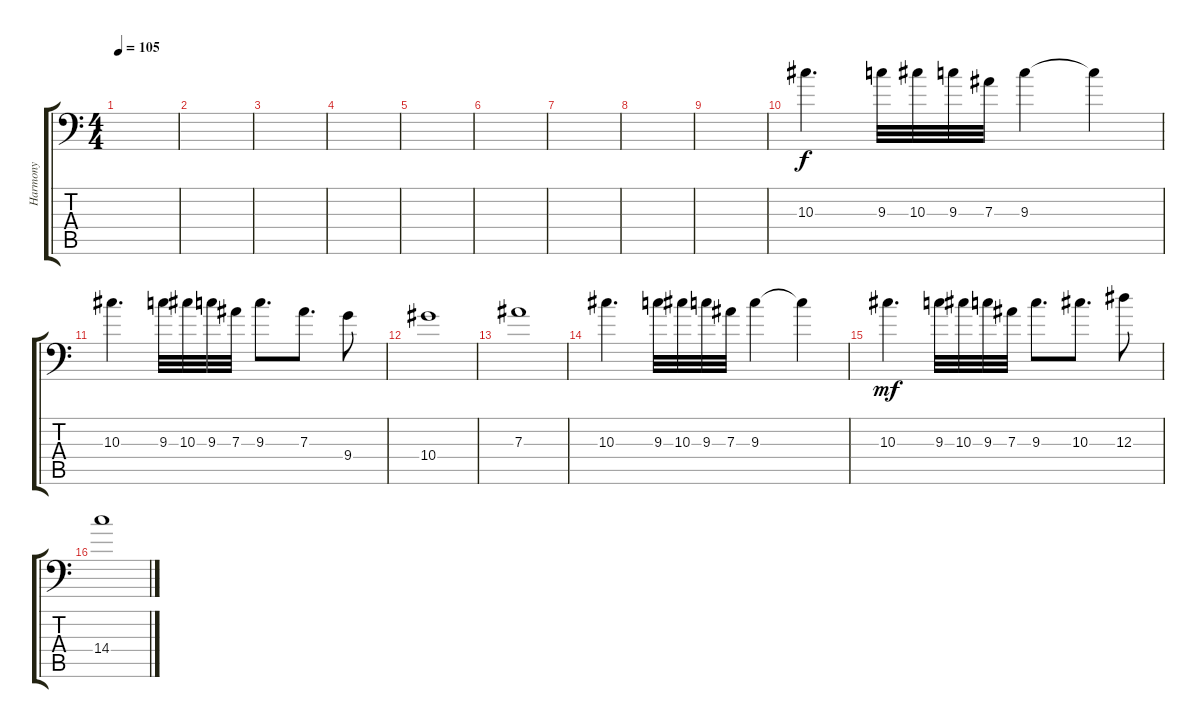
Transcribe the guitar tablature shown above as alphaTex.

\track ("Harmony" "Harmony") {instrument distortionguitar}
\staff {score tabs}
\tuning (C4 G3 Eb3 Bb2 F2 Bb1) {hide}
\ts (4 4)
\tempo 105
\clef f4
\ks c
|
|
|
|
|
|
|
|
|
10.3.4{d} 9.3.32 10.3.32 9.3.32 7.3.32 9.3.4 9.3{t}.4 |
10.3.4{d} 9.3.32 10.3.32 9.3.32 7.3.32 9.3.8{d} 7.3.8{d} 9.4.8 |
10.4.1 |
7.3.1 |
10.3.4{d} 9.3.32 10.3.32 9.3.32 7.3.32 9.3.4 9.3{t}.4 |
10.3.4{d dy mf} 9.3.32 10.3.32 9.3.32 7.3.32 9.3.8{d} 10.3.8{d} 12.3.8 |
14.4.1
